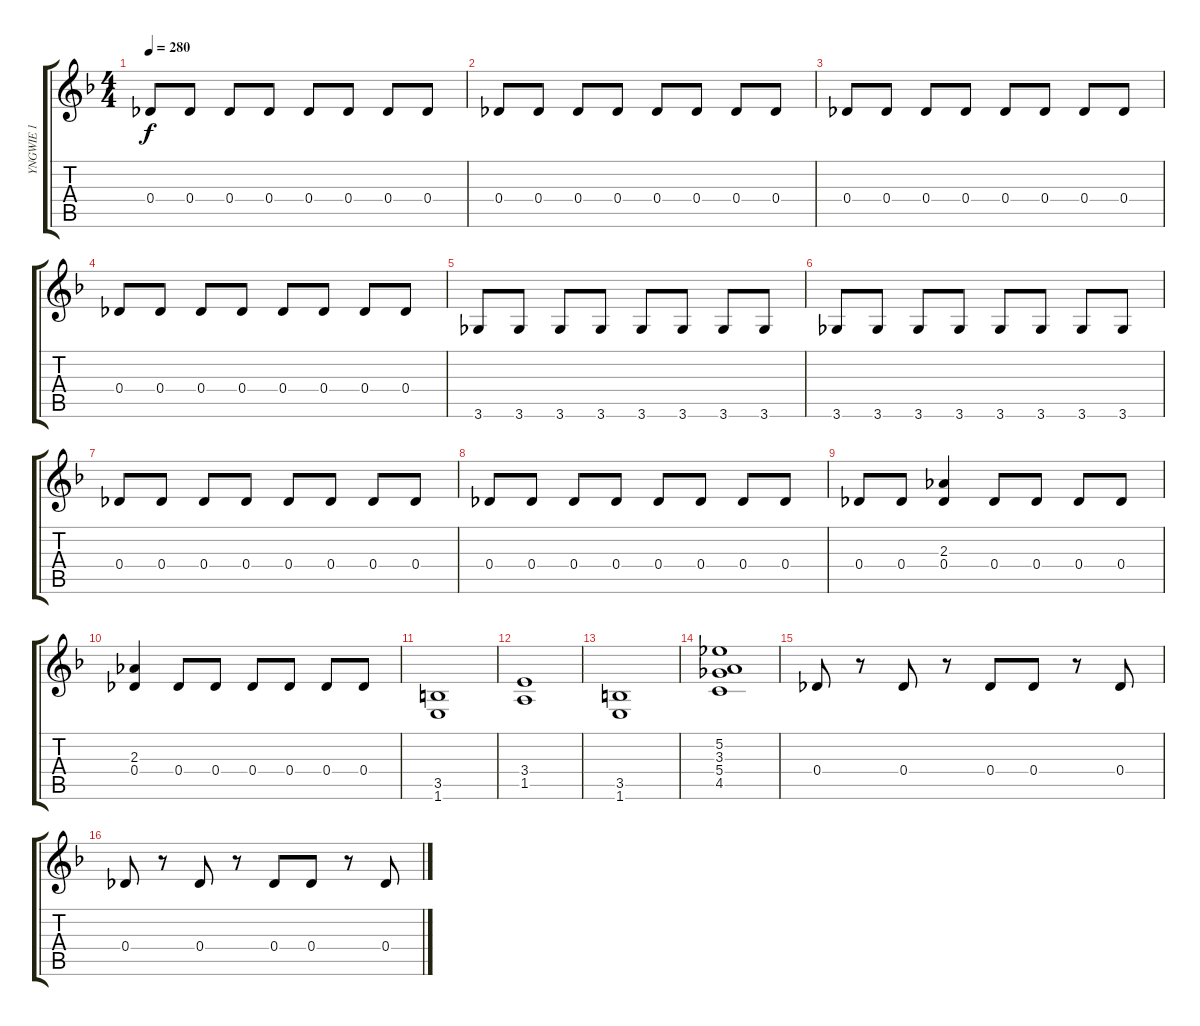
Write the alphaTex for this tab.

\track ("YNGWIE 1" "YNGWIE 1") {instrument distortionguitar}
\staff {score tabs}
\tuning (Eb4 Bb3 Gb3 Db3 Ab2 Eb2) {hide}
\ts (4 4)
\tempo 280
\clef g2
\ks dminor
0.4.8{dy f} 0.4.8 0.4.8 0.4.8 0.4.8 0.4.8 0.4.8 0.4.8 |
0.4.8 0.4.8 0.4.8 0.4.8 0.4.8 0.4.8 0.4.8 0.4.8 |
0.4.8 0.4.8 0.4.8 0.4.8 0.4.8 0.4.8 0.4.8 0.4.8 |
0.4.8 0.4.8 0.4.8 0.4.8 0.4.8 0.4.8 0.4.8 0.4.8 |
3.6.8 3.6.8 3.6.8 3.6.8 3.6.8 3.6.8 3.6.8 3.6.8 |
3.6.8 3.6.8 3.6.8 3.6.8 3.6.8 3.6.8 3.6.8 3.6.8 |
0.4.8 0.4.8 0.4.8 0.4.8 0.4.8 0.4.8 0.4.8 0.4.8 |
0.4.8 0.4.8 0.4.8 0.4.8 0.4.8 0.4.8 0.4.8 0.4.8 |
0.4.8 0.4.8 (2.3 0.4).4 0.4.8 0.4.8 0.4.8 0.4.8 |
(2.3 0.4).4 0.4.8 0.4.8 0.4.8 0.4.8 0.4.8 0.4.8 |
(3.5 1.6).1 |
(3.4 1.5).1 |
(3.5 1.6).1 |
(5.2 3.3 5.4 4.5).1 |
0.4.8 r.8 0.4.8 r.8 0.4.8 0.4.8 r.8 0.4.8 |
0.4.8 r.8 0.4.8 r.8 0.4.8 0.4.8 r.8 0.4.8
